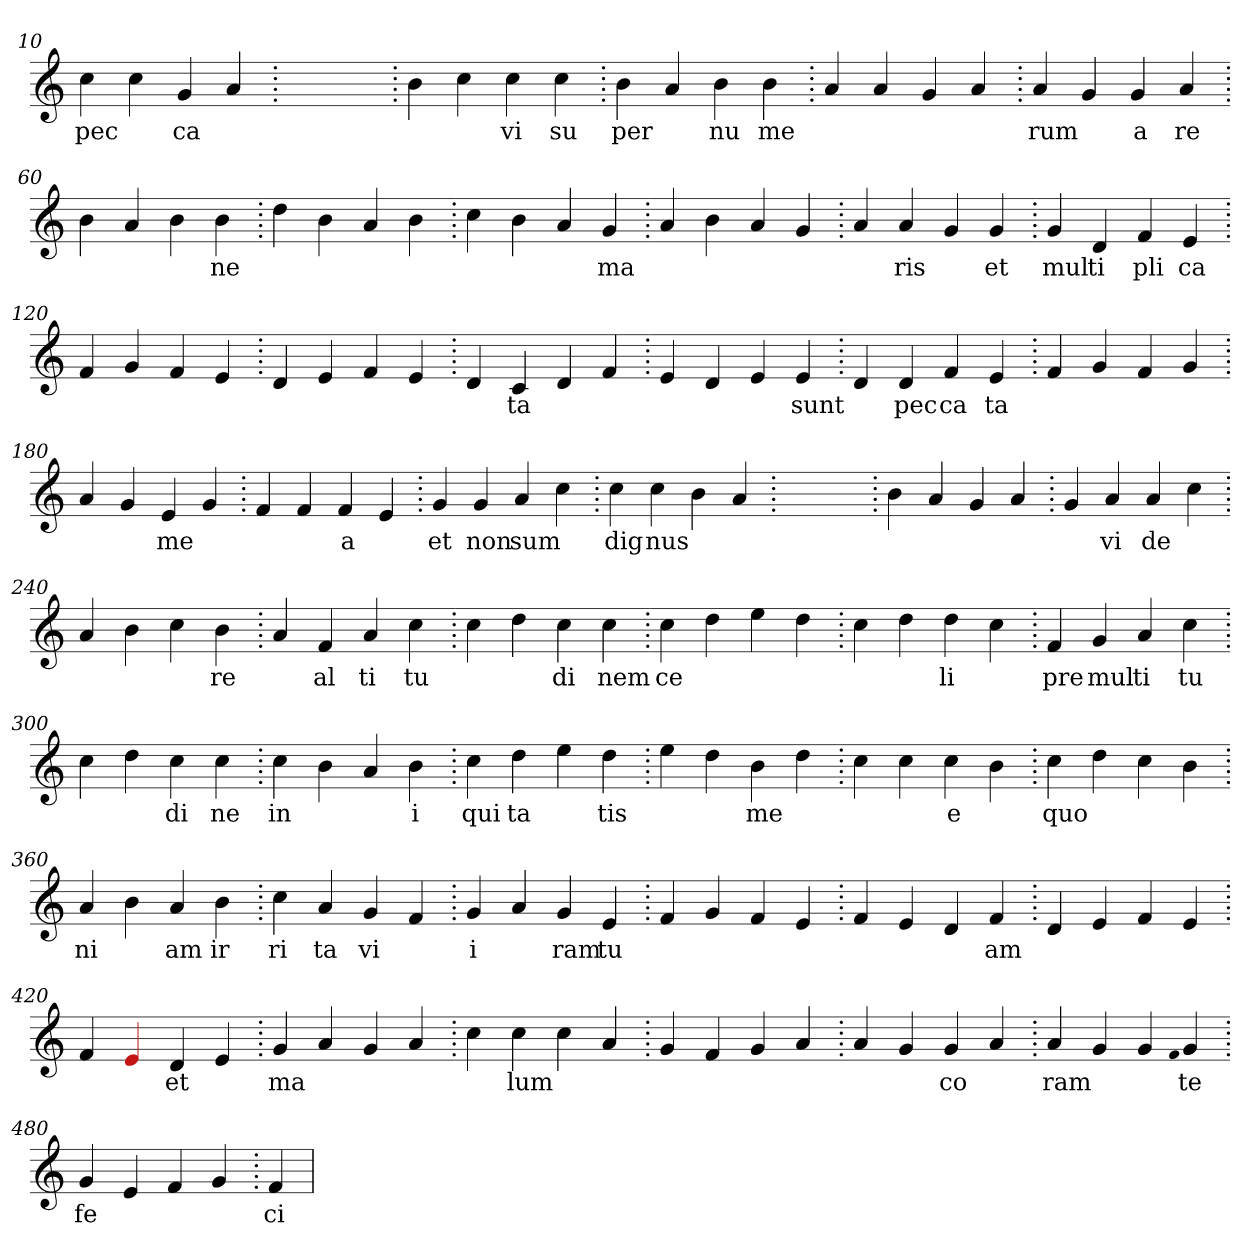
**kern	**text
*part1	*part1
*staff1	*staff1
*clefG2	*
=10.	=10.
4cc	pec
4cc	.
4g	ca
4a	.
=20.	=20.
1ryy	.
=20.	=20.
4b	.
4cc	.
4cc	vi
4cc	su
=30.	=30.
4b	per
4a	.
4b	nu
4b	me
=40.	=40.
4a	.
4a	.
4g	.
4a	.
=50.	=50.
4a	rum
4g	.
4g	a
4a	re
=60.	=60.
4b	.
4a	.
4b	.
4b	ne
=70.	=70.
4dd	.
4b	.
4a	.
4b	.
=80.	=80.
4cc	.
4b	.
4a	.
4g	ma
=90.	=90.
4a	.
4b	.
4a	.
4g	.
=100.	=100.
4a	.
4a	ris
4g	.
4g	et
=110.	=110.
4g	mul
4d	ti
4f	pli
4e	ca
=120.	=120.
4f	.
4g	.
4f	.
4e	.
=130.	=130.
4d	.
4e	.
4f	.
4e	.
=140.	=140.
4d	.
4c	ta
4d	.
4f	.
=150.	=150.
4e	.
4d	.
4e	.
4e	sunt
=160.	=160.
4d	.
4d	pec
4f	ca
4e	ta
=170.	=170.
4f	.
4g	.
4f	.
4g	.
=180.	=180.
4a	.
4g	.
4e	me
4g	.
=190.	=190.
4f	.
4f	.
4f	a
4e	.
=200.	=200.
4g	et
4g	non
4a	sum
4cc	.
=210.	=210.
4cc	dig
4cc	nus
4b	.
4a	.
=220.	=220.
1ryy	.
=220.	=220.
4b	.
4a	.
4g	.
4a	.
=230.	=230.
4g	.
4a	vi
4a	de
4cc	.
=240.	=240.
4a	.
4b	.
4cc	.
4b	re
=250.	=250.
4a	.
4f	al
4a	ti
4cc	tu
=260.	=260.
4cc	.
4dd	.
4cc	di
4cc	nem
=270.	=270.
4cc	ce
4dd	.
4ee	.
4dd	.
=280.	=280.
4cc	.
4dd	.
4dd	li
4cc	.
=290.	=290.
4f	pre
4g	mul
4a	ti
4cc	tu
=300.	=300.
4cc	.
4dd	.
4cc	di
4cc	ne
=310.	=310.
4cc	in
4b	.
4a	.
4b	i
=320.	=320.
4cc	qui
4dd	ta
4ee	.
4dd	tis
=330.	=330.
4ee	.
4dd	.
4b	me
4dd	.
=340.	=340.
4cc	.
4cc	.
4cc	e
4b	.
=350.	=350.
4cc	quo
4dd	.
4cc	.
4b	.
=360.	=360.
4a	ni
4b	.
4a	am
4b	ir
=370.	=370.
4cc	ri
4a	ta
4g	vi
4f	.
=380.	=380.
4g	i
4a	.
4g	ram
4e	tu
=390.	=390.
4f	.
4g	.
4f	.
4e	.
=400.	=400.
4f	.
4e	.
4d	.
4f	am
=410.	=410.
4d	.
4e	.
4f	.
4e	.
=420.	=420.
4f	.
4Re	.
4d	et
4e	.
=430.	=430.
4g	ma
4a	.
4g	.
4a	.
=440.	=440.
4cc	.
4cc	lum
4cc	.
4a	.
=450.	=450.
4g	.
4f	.
4g	.
4a	.
=460.	=460.
4a	.
4g	.
4g	co
4a	.
=470.	=470.
4a	ram
4g	.
4g	.
qqf	.
4g	te
=480.	=480.
4g	fe
4e	.
4f	.
4g	.
=490.	=490.
4f	ci
=	=
*-	*-
